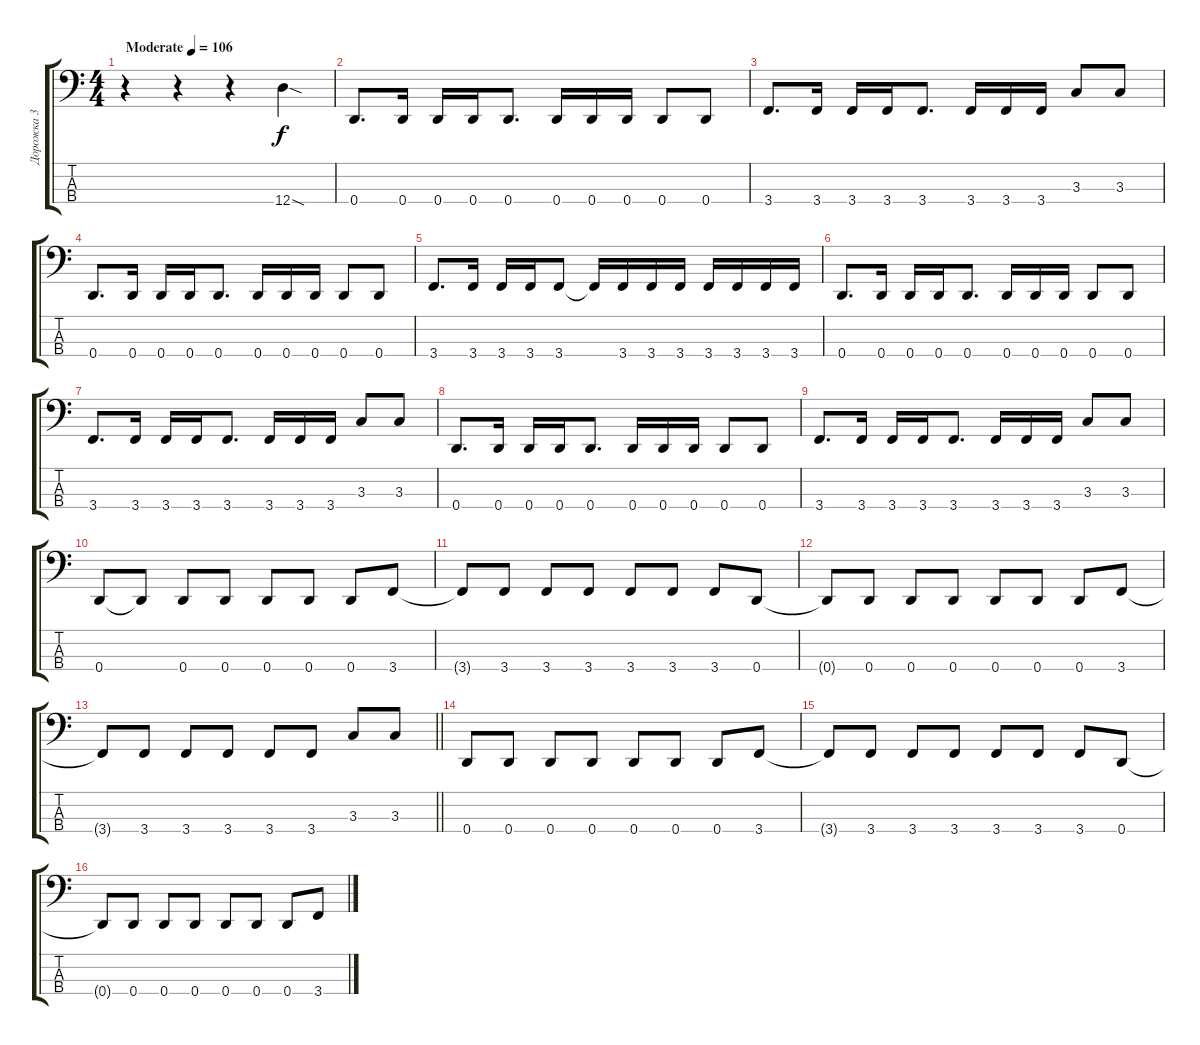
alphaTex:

\track ("Дорожка 3" "Дорожка 3") {instrument electricbasspick}
\staff {score tabs}
\tuning (G2 D2 A1 D1) {hide}
\ts (4 4)
\tempo (106 "Moderate")
\clef f4
\ks c
r.4{dy f instrument electricbasspick} r.4 r.4 12.4{sod}.4 |
0.4.8{d} 0.4.16 0.4.16 0.4.16 0.4.8{d} 0.4.16 0.4.16 0.4.16 0.4.8 0.4.8 |
3.4.8{d} 3.4.16 3.4.16 3.4.16 3.4.8{d} 3.4.16 3.4.16 3.4.16 3.3.8 3.3.8 |
0.4.8{d} 0.4.16 0.4.16 0.4.16 0.4.8{d} 0.4.16 0.4.16 0.4.16 0.4.8 0.4.8 |
3.4.8{d} 3.4.16 3.4.16 3.4.16 3.4.8 3.4{t}.16 3.4.16 3.4.16 3.4.16 3.4.16 3.4.16 3.4.16 3.4.16 |
0.4.8{d} 0.4.16 0.4.16 0.4.16 0.4.8{d} 0.4.16 0.4.16 0.4.16 0.4.8 0.4.8 |
3.4.8{d} 3.4.16 3.4.16 3.4.16 3.4.8{d} 3.4.16 3.4.16 3.4.16 3.3.8 3.3.8 |
0.4.8{d} 0.4.16 0.4.16 0.4.16 0.4.8{d} 0.4.16 0.4.16 0.4.16 0.4.8 0.4.8 |
3.4.8{d} 3.4.16 3.4.16 3.4.16 3.4.8{d} 3.4.16 3.4.16 3.4.16 3.3.8 3.3.8 |
0.4.8{instrument electricbasspick} 0.4{t}.8 0.4.8 0.4.8 0.4.8 0.4.8 0.4.8 3.4.8 |
3.4{t}.8 3.4.8 3.4.8 3.4.8 3.4.8 3.4.8 3.4.8 0.4.8 |
0.4{t}.8 0.4.8 0.4.8 0.4.8 0.4.8 0.4.8 0.4.8 3.4.8 |
\barLineRight lightlight
3.4{t}.8 3.4.8 3.4.8 3.4.8 3.4.8 3.4.8 3.3.8 3.3.8 |
0.4.8 0.4.8 0.4.8 0.4.8 0.4.8 0.4.8 0.4.8 3.4.8 |
3.4{t}.8 3.4.8 3.4.8 3.4.8 3.4.8 3.4.8 3.4.8 0.4.8 |
0.4{t}.8 0.4.8 0.4.8 0.4.8 0.4.8 0.4.8 0.4.8 3.4.8
